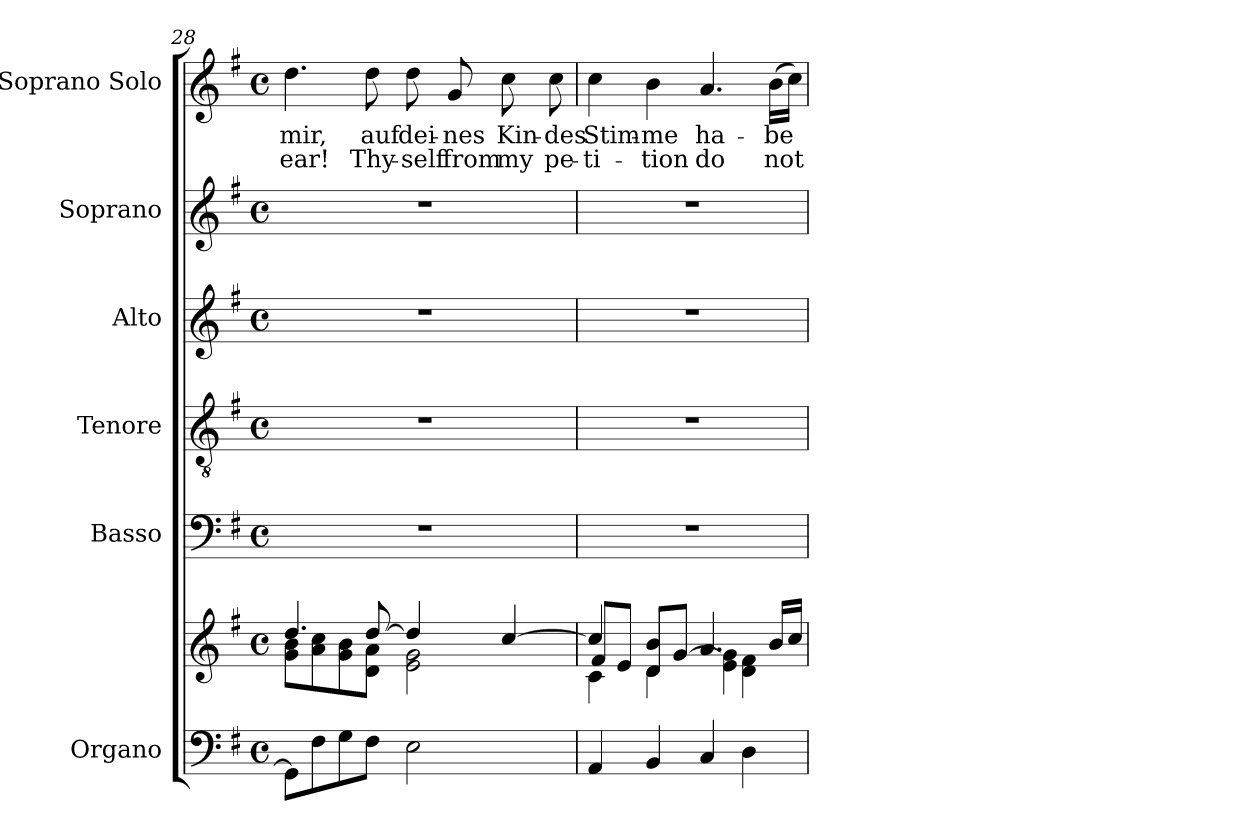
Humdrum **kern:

**kern	**kern	**kern	**kern	**kern	**kern	**kern	**text	**text
*part6	*part6	*part5	*part4	*part3	*part2	*part1	*part1	*part1
*staff7	*staff6	*staff5	*staff4	*staff3	*staff2	*staff1	*staff1	*staff1
*I"Organo	*	*I"Basso	*I"Tenore	*I"Alto	*I"Soprano	*I"Soprano Solo	*	*
!!LO:LB:g=z
*clefF4	*clefG2	*clefF4	*clefGv2	*clefG2	*clefG2	*clefG2	*	*
*k[f#]	*k[f#]	*k[f#]	*k[f#]	*k[f#]	*k[f#]	*k[f#]	*	*
*M4/4	*M4/4	*M4/4	*M4/4	*M4/4	*M4/4	*M4/4	*	*
*met(c)	*met(c)	*met(c)	*met(c)	*met(c)	*met(c)	*met(c)	*	*
=28	=28	=28	=28	=28	=28	=28	=28	=28
*	*^	*	*	*	*	*	*	*
8GG\L]	4.dd/	8g\ 8b\L	1r	1r	1r	1r	4.dd\	mir,	ear!
8F#\	.	8a\ 8cc\	.	.	.	.	.	.	.
8G\	.	8g\ 8b\	.	.	.	.	.	.	.
8F#\J	[8dd/	8d\ 8a\J	.	.	.	.	8dd\	auf	Thy-
2E\	4dd/]	2e\ 2g\	.	.	.	.	8dd\	dei-	self
.	.	.	.	.	.	.	8g/	-nes	from
.	[4cc/	.	.	.	.	.	8cc\	Kin-	my
.	.	.	.	.	.	.	8cc\	-des	pe-
=29	=29	=29	=29	=29	=29	=29	=29	=29	=29
*	*	*^	*	*	*	*	*	*	*
4AA/	4cc/]	4c\	8f#/L	1r	1r	1r	1r	4cc\	Stim-	ti-
.	.	.	8e/J	.	.	.	.	.	.	.
4BB/	4b/	4d\	8d/L	.	.	.	.	4b\	-me	tion
.	.	.	[8g/J	.	.	.	.	.	.	.
4C/	4.a/	4e\ 4g\]	2ryy	.	.	.	.	4.a/	ha-	do
4D\	.	4d\ 4f#\	.	.	.	.	.	.	.	.
.	16b/LL	.	.	.	.	.	.	(16b\LL	-be	not
.	16cc/JJ	.	.	.	.	.	.	16cc\JJ)	.	.
*	*v	*v	*v	*	*	*	*	*	*	*
=	=	=	=	=	=	=	=	=
*-	*-	*-	*-	*-	*-	*-	*-	*-
